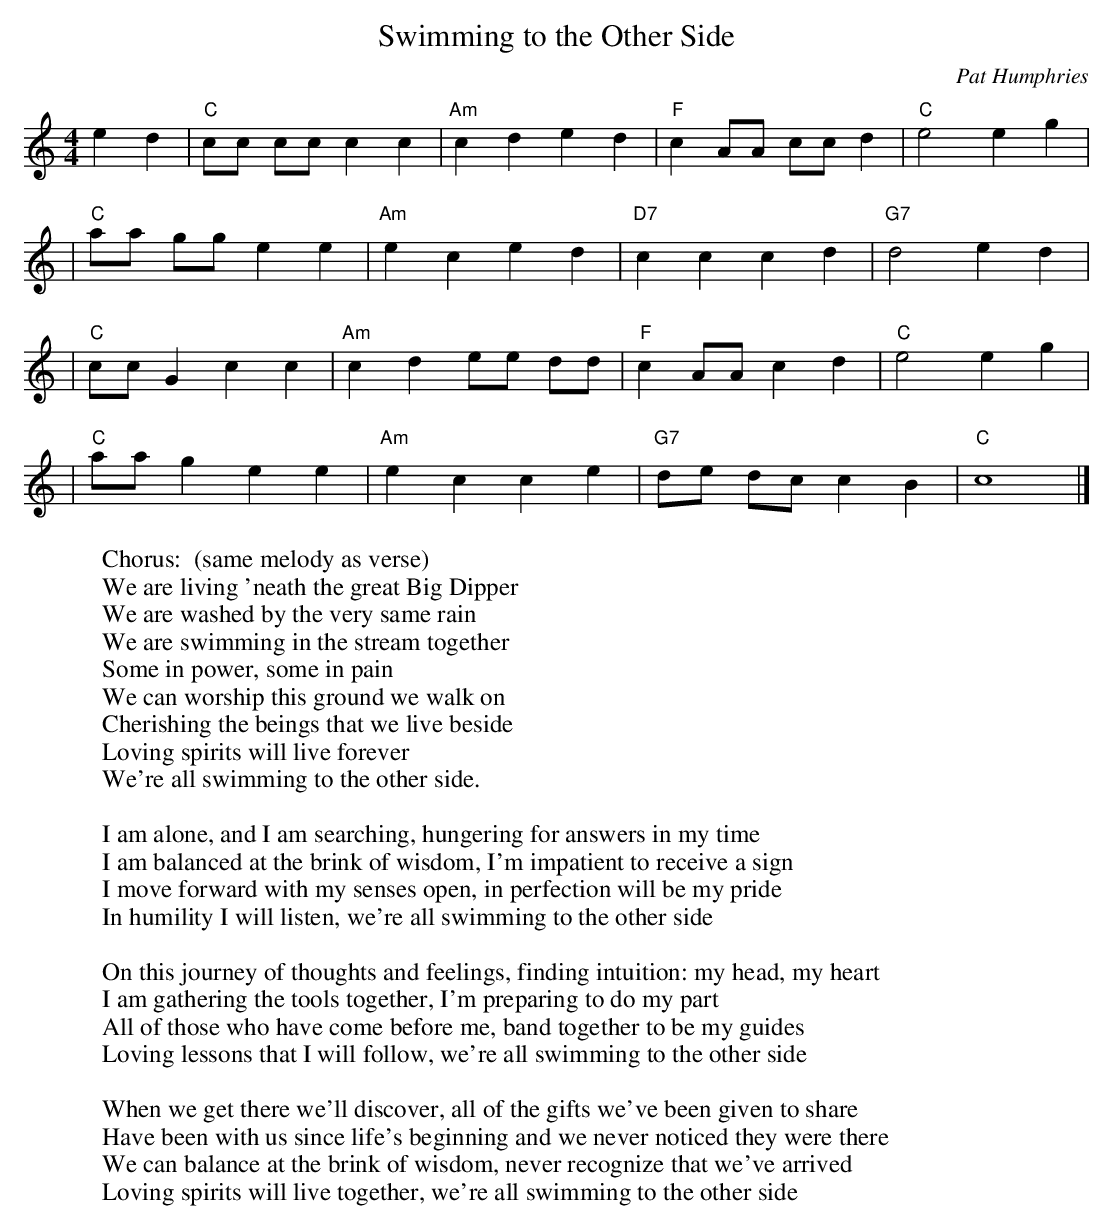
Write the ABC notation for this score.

X:1
T: Swimming to the Other Side
C: Pat Humphries
W: Chorus:  (same melody as verse)
W:         We are living 'neath the great Big Dipper
W:         We are washed by the very same rain
W:         We are swimming in the stream together
W:         Some in power, some in pain
W:         We can worship this ground we walk on
W:         Cherishing the beings that we live beside
W:         Loving spirits will live forever
W:         We're all swimming to the other side.
W:
W: I am alone, and I am searching, hungering for answers in my time
W: I am balanced at the brink of wisdom, I'm impatient to receive a sign
W: I move forward with my senses open, in perfection will be my pride
W: In humility I will listen, we're all swimming to the other side
W:
W: On this journey of thoughts and feelings, finding intuition: my head, my heart
W: I am gathering the tools together, I'm preparing to do my part
W: All of those who have come before me, band together to be my guides
W: Loving lessons that I will follow, we're all swimming to the other side
W:
W: When we get there we'll discover, all of the gifts we've been given to share
W: Have been with us since life's beginning and we never noticed they were there
W: We can balance at the brink of wisdom, never recognize that we've arrived
W: Loving spirits will live together, we're all swimming to the other side
M: 4/4
L: 1/8
K: C
e2 d2 \
| "C"cc cc c2 c2 | "Am"c2 d2 e2 d2 |  "F"c2 AA cc d2 |  "C"e4 e2 g2 |
| "C"aa gg e2 e2 | "Am"e2 c2 e2 d2 | "D7"c2 c2 c2 d2 | "G7"d4 e2 d2 |
| "C"cc G2 c2 c2 | "Am"c2 d2 ee dd |  "F"c2 AA c2 d2 |  "C"e4 e2 g2 |
| "C"aa g2 e2 e2 | "Am"e2 c2 c2 e2 | "G7"de dc c2 B2 |  "C"c8 |]
